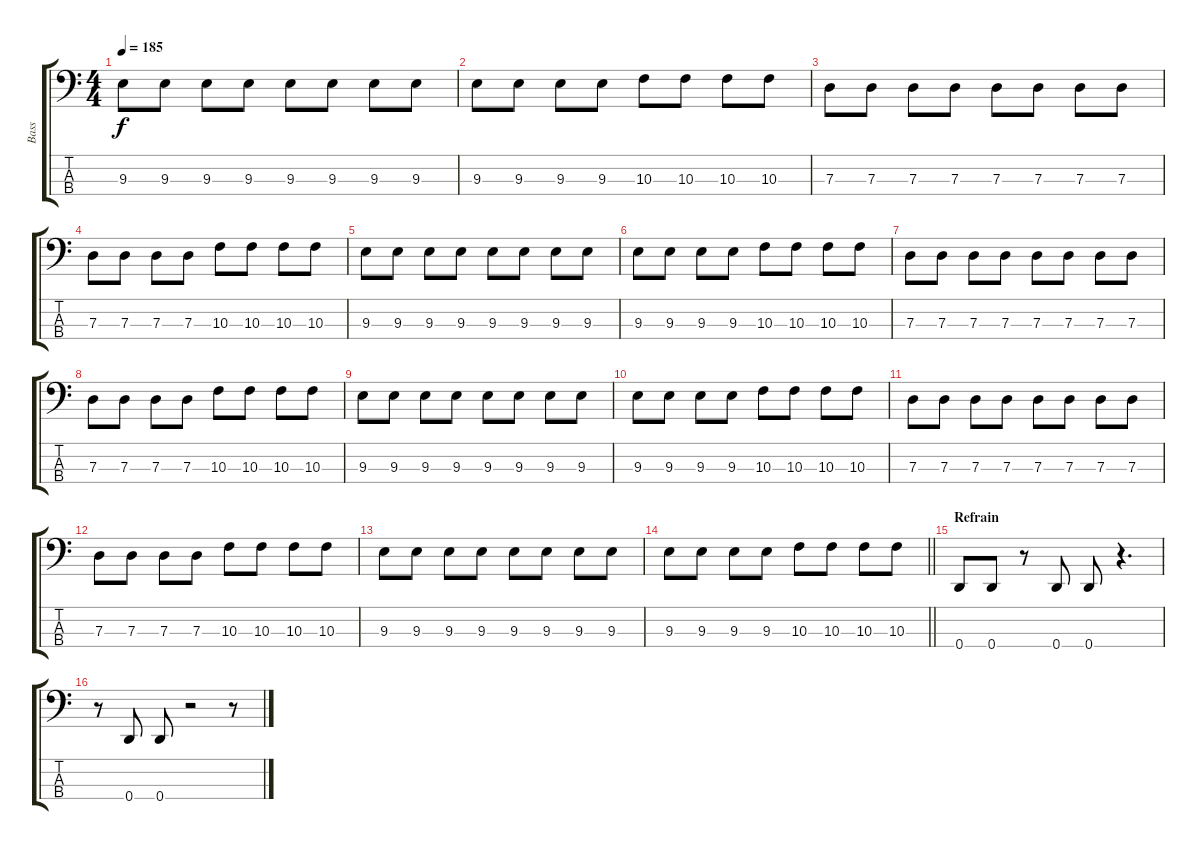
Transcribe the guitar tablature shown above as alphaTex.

\track ("Bass" "Bass") {instrument electricbasspick}
\staff {score tabs}
\tuning (F2 C2 G1 D1) {hide}
\ts (4 4)
\tempo 185
\clef f4
\ks c
9.3.8{dy f} 9.3.8 9.3.8 9.3.8 9.3.8 9.3.8 9.3.8 9.3.8 |
9.3.8 9.3.8 9.3.8 9.3.8 10.3.8 10.3.8 10.3.8 10.3.8 |
7.3.8 7.3.8 7.3.8 7.3.8 7.3.8 7.3.8 7.3.8 7.3.8 |
7.3.8 7.3.8 7.3.8 7.3.8 10.3.8 10.3.8 10.3.8 10.3.8 |
9.3.8 9.3.8 9.3.8 9.3.8 9.3.8 9.3.8 9.3.8 9.3.8 |
9.3.8 9.3.8 9.3.8 9.3.8 10.3.8 10.3.8 10.3.8 10.3.8 |
7.3.8 7.3.8 7.3.8 7.3.8 7.3.8 7.3.8 7.3.8 7.3.8 |
7.3.8 7.3.8 7.3.8 7.3.8 10.3.8 10.3.8 10.3.8 10.3.8 |
9.3.8 9.3.8 9.3.8 9.3.8 9.3.8 9.3.8 9.3.8 9.3.8 |
9.3.8 9.3.8 9.3.8 9.3.8 10.3.8 10.3.8 10.3.8 10.3.8 |
7.3.8 7.3.8 7.3.8 7.3.8 7.3.8 7.3.8 7.3.8 7.3.8 |
7.3.8 7.3.8 7.3.8 7.3.8 10.3.8 10.3.8 10.3.8 10.3.8 |
9.3.8 9.3.8 9.3.8 9.3.8 9.3.8 9.3.8 9.3.8 9.3.8 |
\barLineRight lightlight
9.3.8 9.3.8 9.3.8 9.3.8 10.3.8 10.3.8 10.3.8 10.3.8 |
\section ("" "Refrain")
0.4.8 0.4.8 r.8 0.4.8 0.4.8 r.4{d} |
r.8 0.4.8 0.4.8 r.2 r.8
